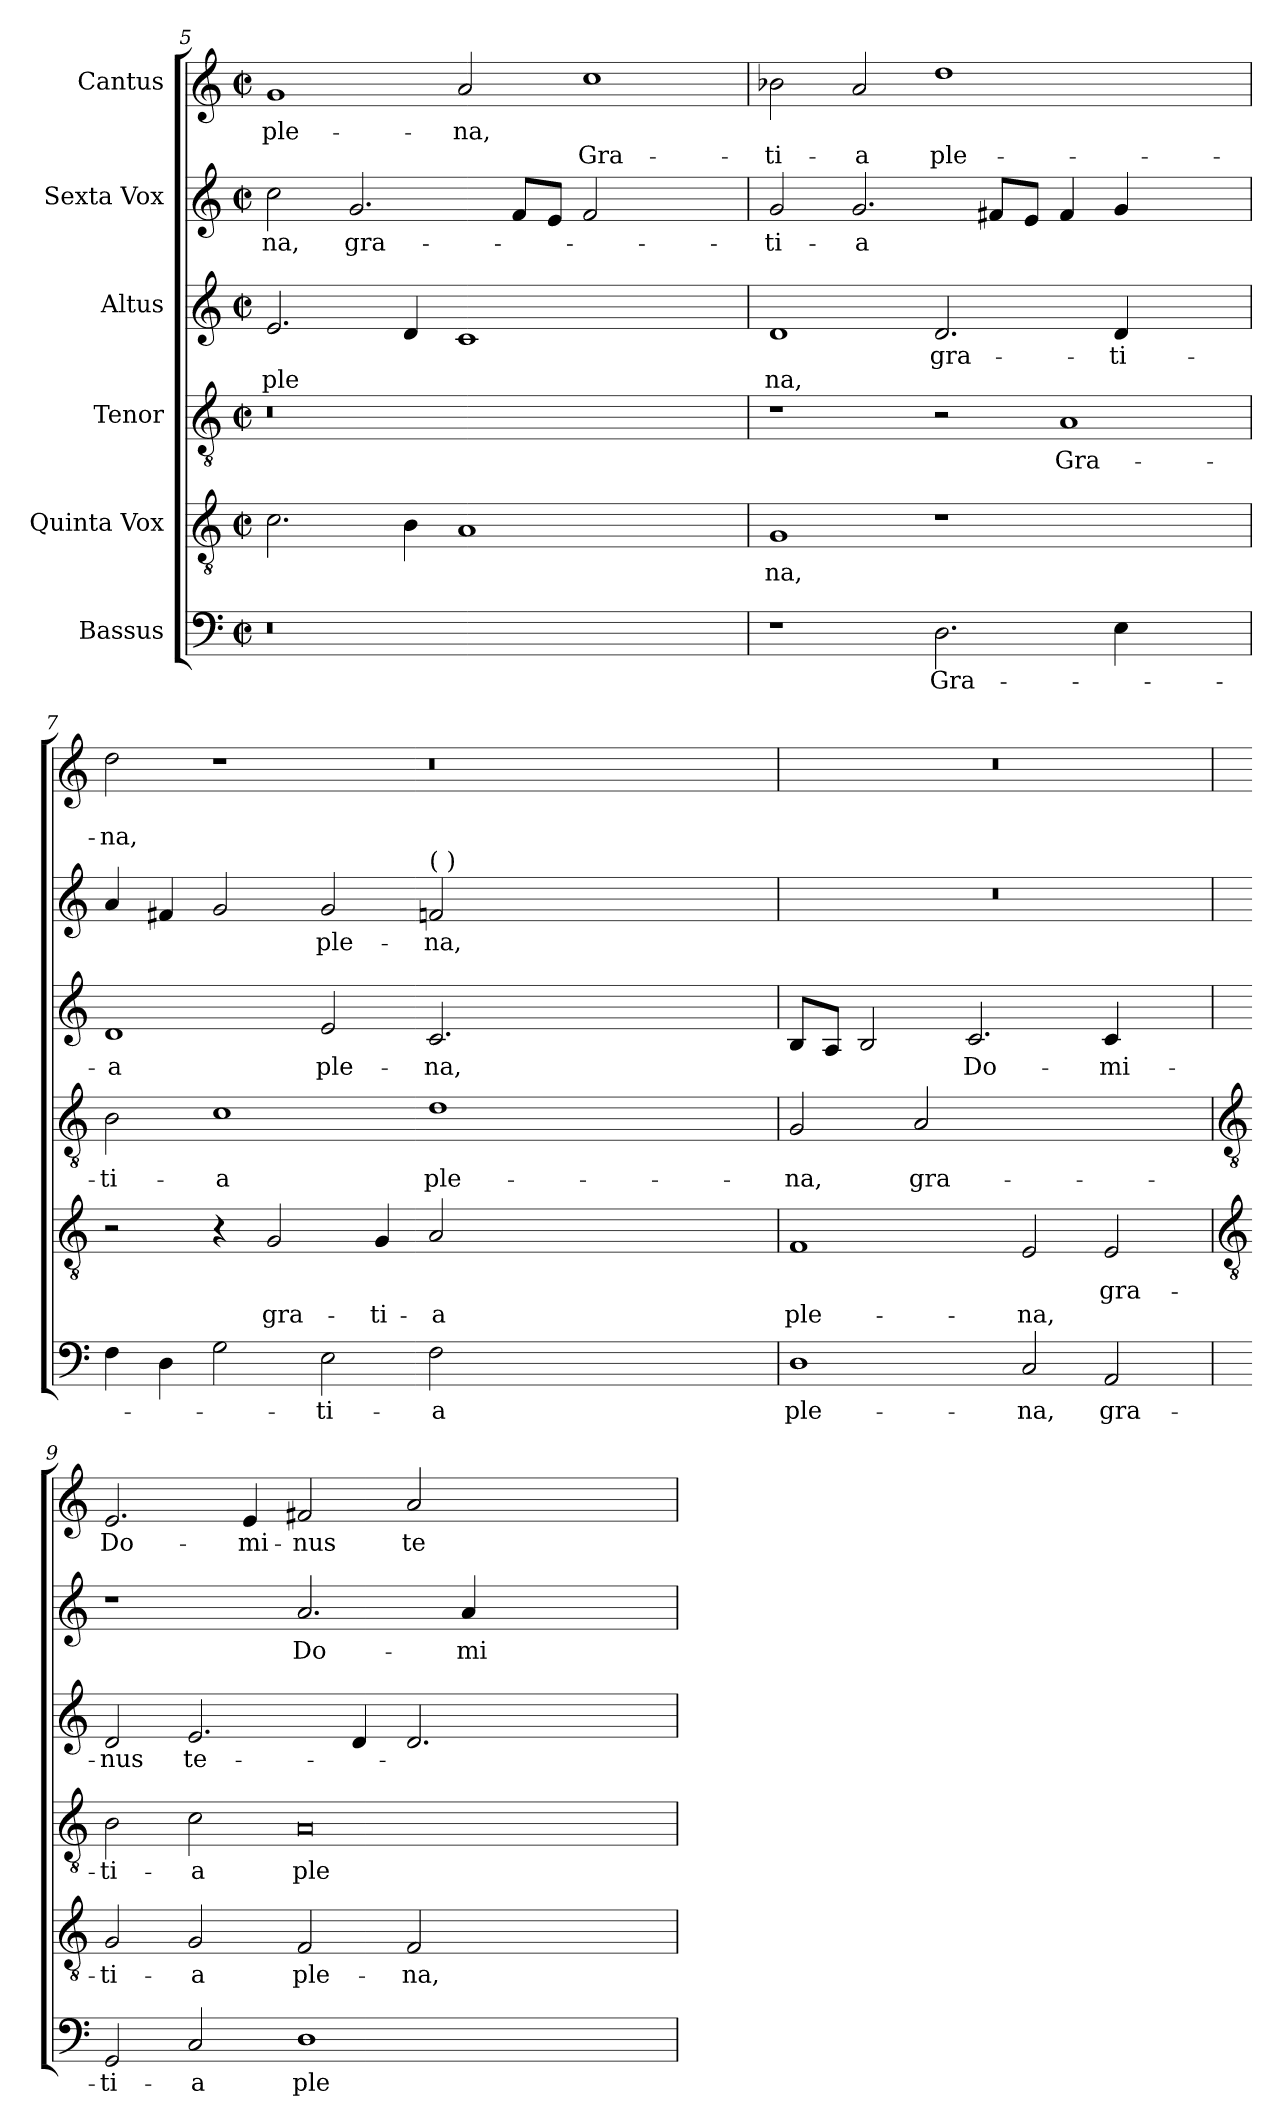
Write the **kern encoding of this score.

**kern	**text	**kern	**text	**text	**kern	**text	**kern	**text	**text	**kern	**text	**kern	**text	**text
*part6	*part6	*part5	*part5	*part5	*part4	*part4	*part3	*part3	*part3	*part2	*part2	*part1	*part1	*part1
*staff6	*staff6	*staff5	*staff5	*staff5	*staff4	*staff4	*staff3	*staff3	*staff3	*staff2	*staff2	*staff1	*staff1	*staff1
*I"Bassus	*	*I"Quinta Vox	*	*	*I"Tenor	*	*I"Altus	*	*	*I"Sexta Vox	*	*I"Cantus	*	*
*clefF4	*	*clefGv2	*	*	*clefGv2	*	*clefG2	*	*	*clefG2	*	*clefG2	*	*
*k[]	*	*k[]	*	*	*k[]	*	*k[]	*	*	*k[]	*	*k[]	*	*
*C:	*	*C:	*	*	*C:	*	*C:	*	*	*C:	*	*C:	*	*
*M4/2	*	*M4/2	*	*	*M4/2	*	*M4/2	*	*	*M4/2	*	*M4/2	*	*
*met(c|)	*	*met(c|)	*	*	*met(c|)	*	*met(c|)	*	*	*met(c|)	*	*met(c|)	*	*
=5	=5	=5	=5	=5	=5	=5	=5	=5	=5	=5	=5	=5	=5	=5
!	!	!	!	!	!	!	!	!	!LO:LY:b	!	!LO:LY:b	!	!LO:LY:b	!
0r	.	2.c	.	.	0r	.	2.e	.	ple	2cc	-na,	1g	ple-	.
!	!	!	!	!	!	!	!	!	!	!	!LO:LY:b	!	!	!
.	.	.	.	.	.	.	.	.	.	2.g	gra-	.	.	.
.	.	4B	.	.	.	.	4d	.	.	.	.	.	.	.
!	!	!	!	!	!	!	!	!	!	!	!	!	!LO:LY:b	!
.	.	1A	.	.	.	.	1c	.	.	.	.	2a	-na,	.
.	.	.	.	.	.	.	.	.	.	8fL	.	.	.	.
.	.	.	.	.	.	.	.	.	.	8eJ	.	.	.	.
!	!	!	!	!	!	!	!	!	!	!	!	!	!	!LO:LY:b
.	.	.	.	.	.	.	.	.	.	2f	.	1cc	.	Gra-
2ryy	.	2ryy	.	.	2ryy	.	2ryy	.	.	2ryy	.	.	.	.
=6	=6	=6	=6	=6	=6	=6	=6	=6	=6	=6	=6	=6	=6	=6
!	!	!	!LO:LY:b	!	!	!	!	!	!LO:LY:b	!	!LO:LY:b	!	!	!LO:LY:b
1r	.	1G	-na,	.	1r	.	1d	.	na,	2g	-ti-	2b-X	.	-ti-
!	!	!	!	!	!	!	!	!	!	!	!LO:LY:b	!	!	!LO:LY:b
.	.	.	.	.	.	.	.	.	.	2.g	-a	2a	.	-a
!	!LO:LY:b	!	!	!	!	!	!	!LO:LY:b	!	!	!	!	!	!LO:LY:b
2.D	Gra-	1r	.	.	2r	.	2.d	gra-	.	.	.	1dd	.	ple-
.	.	.	.	.	.	.	.	.	.	8f#L	.	.	.	.
.	.	.	.	.	.	.	.	.	.	8eJ	.	.	.	.
!	!	!	!	!	!	!LO:LY:b	!	!	!	!	!	!	!	!
.	.	.	.	.	1A	Gra-	.	.	.	4f#	.	.	.	.
!	!	!	!	!	!	!	!	!LO:LY:b	!	!	!	!	!	!
4E	.	.	.	.	.	.	4d	-ti-	.	4g	.	.	.	.
2ryy	.	2ryy	.	.	.	.	2ryy	.	.	2ryy	.	2ryy	.	.
=7	=7	=7	=7	=7	=7	=7	=7	=7	=7	=7	=7	=7	=7	=7
!	!	!	!	!	!	!LO:LY:b	!	!LO:LY:b	!	!	!	!	!	!LO:LY:b
4F	.	2r	.	.	2B	-ti-	1d	-a	.	4a	.	2dd	.	-na,
4D	.	.	.	.	.	.	.	.	.	4f#X	.	.	.	.
!	!	!	!	!	!	!LO:LY:b	!	!	!	!	!	!	!	!
2G	.	4r	.	.	1c	-a	.	.	.	2g	.	1r	.	.
!	!	!	!	!LO:LY:b	!	!	!	!	!	!	!	!	!	!
.	.	2G	.	gra-	.	.	.	.	.	.	.	.	.	.
!	!LO:LY:b	!	!	!	!	!	!	!LO:LY:b	!	!	!LO:LY:b	!	!	!
2E	-ti-	.	.	.	.	.	2e	ple-	.	2g	ple-	.	.	.
!	!	!	!	!LO:LY:b	!	!	!	!	!	!	!	!	!	!
.	.	4G	.	-ti-	.	.	.	.	.	.	.	.	.	.
!	!	!	!	!	!	!	!	!	!	!LO:TX:a:t=(  )	!	!	!	!
!	!LO:LY:b	!	!	!LO:LY:b	!	!LO:LY:b	!	!LO:LY:b	!	!	!LO:LY:b	!	!	!
2F	-a	2A	.	-a	1d	ple-	2.c	-na,	.	2f	-na,	0r	.	.
1.ryy	.	1.ryy	.	.	.	.	.	.	.	1.ryy	.	.	.	.
.	.	.	.	.	.	.	1ryy	.	.	.	.	.	.	.
.	.	.	.	.	1ryy	.	.	.	.	.	.	.	.	.
.	.	.	.	.	.	.	4ryy	.	.	.	.	.	.	.
!!LO:LB:g=z
=8	=8	=8	=8	=8	=8	=8	=8	=8	=8	=8	=8	=8	=8	=8
!	!LO:LY:b	!	!	!LO:LY:b	!	!LO:LY:b	!	!	!	!	!	!	!	!
1D	ple-	1F	.	ple-	2G	-na,	8BL	.	.	0r	.	0r	.	.
.	.	.	.	.	.	.	8AJ	.	.	.	.	.	.	.
.	.	.	.	.	.	.	2B	.	.	.	.	.	.	.
!	!	!	!	!	!	!LO:LY:b	!	!	!	!	!	!	!	!
.	.	.	.	.	2A	gra-	.	.	.	.	.	.	.	.
!	!	!	!	!	!	!	!	!LO:LY:b	!	!	!	!	!	!
.	.	.	.	.	.	.	2.c	Do-	.	.	.	.	.	.
!	!LO:LY:b	!	!	!LO:LY:b	!	!	!	!	!	!	!	!	!	!
2C	-na,	2E	.	-na,	1ryy	.	.	.	.	.	.	.	.	.
!	!LO:LY:b	!	!LO:LY:b	!	!	!	!	!LO:LY:b	!	!	!	!	!	!
2AA	gra-	2E	gra-	.	.	.	4c	-mi-	.	.	.	.	.	.
.	.	.	.	.	.	.	4ryy	.	.	.	.	.	.	.
!!LO:LB:g=z
=9	=9	=9	=9	=9	=9	=9	=9	=9	=9	=9	=9	=9	=9	=9
*	*	*clefGv2	*	*	*clefGv2	*	*	*	*	*	*	*	*	*
!	!LO:LY:b	!	!LO:LY:b	!	!	!LO:LY:b	!	!LO:LY:b	!	!	!	!	!LO:LY:b	!
2GG	-ti-	2G	-ti-	.	2B	-ti-	2d	-nus	.	1r	.	2.e	Do-	.
!	!LO:LY:b	!	!LO:LY:b	!	!	!LO:LY:b	!	!LO:LY:b	!	!	!	!	!	!
2C	-a	2G	-a	.	2c	-a	2.e	te-	.	.	.	.	.	.
!	!	!	!	!	!	!	!	!	!	!	!	!	!LO:LY:b	!
.	.	.	.	.	.	.	.	.	.	.	.	4e	-mi-	.
!	!LO:LY:b	!	!LO:LY:b	!	!	!LO:LY:b	!	!	!	!	!LO:LY:b	!	!LO:LY:b	!
1D	ple-	2F	ple-	.	0A	ple-	.	.	.	2.a	Do-	2f#X	-nus	.
.	.	.	.	.	.	.	4d	.	.	.	.	.	.	.
!	!	!	!LO:LY:b	!	!	!	!	!	!	!	!	!	!LO:LY:b	!
.	.	2F	-na,	.	.	.	2.d	.	.	.	.	2a	te-	.
!	!	!	!	!	!	!	!	!	!	!	!LO:LY:b	!	!	!
.	.	.	.	.	.	.	.	.	.	4a	-mi-	.	.	.
1ryy	.	1ryy	.	.	.	.	.	.	.	1ryy	.	1ryy	.	.
.	.	.	.	.	.	.	2.ryy	.	.	.	.	.	.	.
=	=	=	=	=	=	=	=	=	=	=	=	=	=	=
*-	*-	*-	*-	*-	*-	*-	*-	*-	*-	*-	*-	*-	*-	*-
